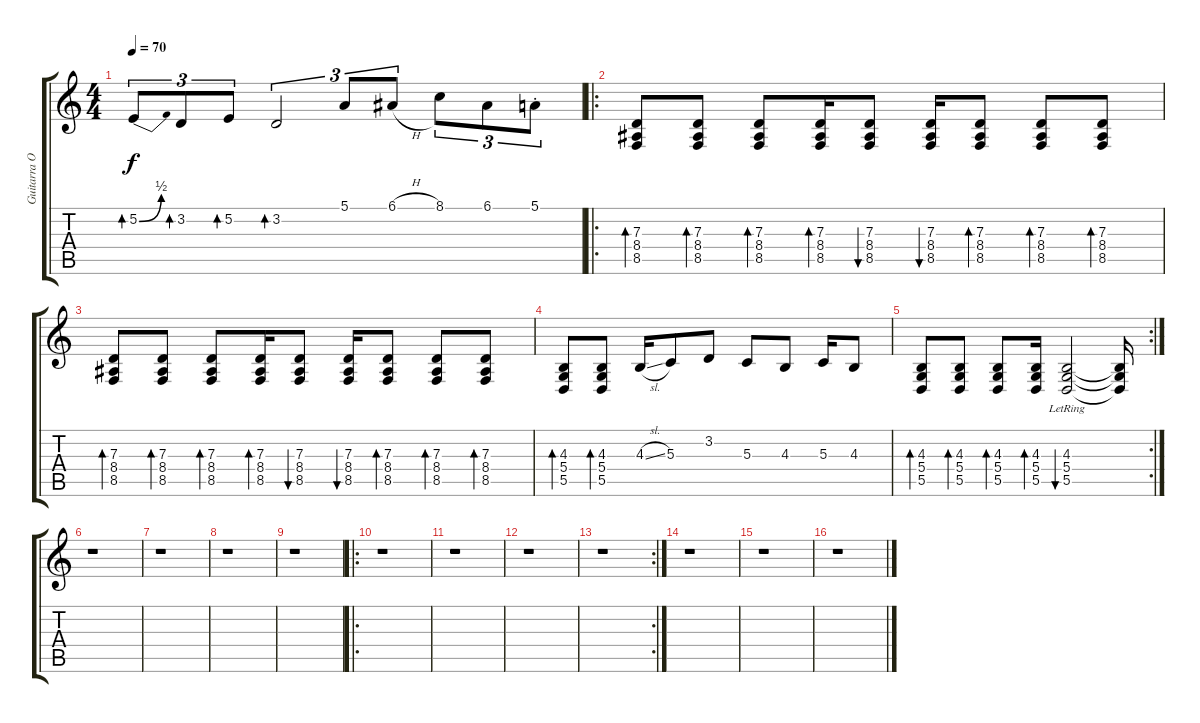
\track ("Guitarra Overdriven" "Guitarra O") {instrument sitar}
\staff {score tabs}
\tuning (E4 B3 G3 D3 A2 E2) {hide}
\ts (4 4)
\tempo 70
\clef g2
\ks c
5.2{be (bend 0 0 60 2)}.8{tu (3 2) bd 240 dy f} 3.2.8{tu (3 2) bd 240} 5.2.8{tu (3 2) bd 240} 3.2.2{tu (3 2) bd 240} 5.1.8{tu (3 2)} 6.1{h}.8{tu (3 2)} 8.1.8{tu (3 2)} 6.1.8{tu (3 2)} 5.1{st}.8{tu (3 2)} |
\ro
(7.3 8.4 8.5).8{bd 120} (7.3 8.4 8.5).8{bd 120} (7.3 8.4 8.5).8{bd 120} (7.3 8.4 8.5).16{bd 240} (7.3 8.4 8.5).8{bu 120} (7.3 8.4 8.5).16{bu 120} (7.3 8.4 8.5).8{bd 120} (7.3 8.4 8.5).8{bd 120} (7.3 8.4 8.5).8{bd 120} |
(7.3 8.4 8.5).8{bd 120} (7.3 8.4 8.5).8{bd 120} (7.3 8.4 8.5).8{bd 120} (7.3 8.4 8.5).16{bd 240} (7.3 8.4 8.5).8{bu 120} (7.3 8.4 8.5).16{bu 120} (7.3 8.4 8.5).8{bd 120} (7.3 8.4 8.5).8{bd 120} (7.3 8.4 8.5).8{bd 120} |
(4.3 5.4 5.5).8{bd 120} (4.3 5.4 5.5).8{bd 120} 4.3{sl}.16 5.3.8 3.2.8 5.3.8 4.3.8 5.3.16 4.3.8 |
\rc 2
(4.3 5.4 5.5).8{bd 120} (4.3 5.4 5.5).8{bd 120} (4.3 5.4 5.5).8{bd 120} (4.3 5.4 5.5).16{bd 120} (4.3{lr} 5.4{lr} 5.5{lr}).2{bu 120} (4.3{t} 5.4{t} 5.5{t}).16 |
r.1 |
r.1 |
r.1 |
r.1 |
\ro
r.1 |
r.1 |
r.1 |
\rc 2
r.1 |
r.1 |
r.1 |
r.1
